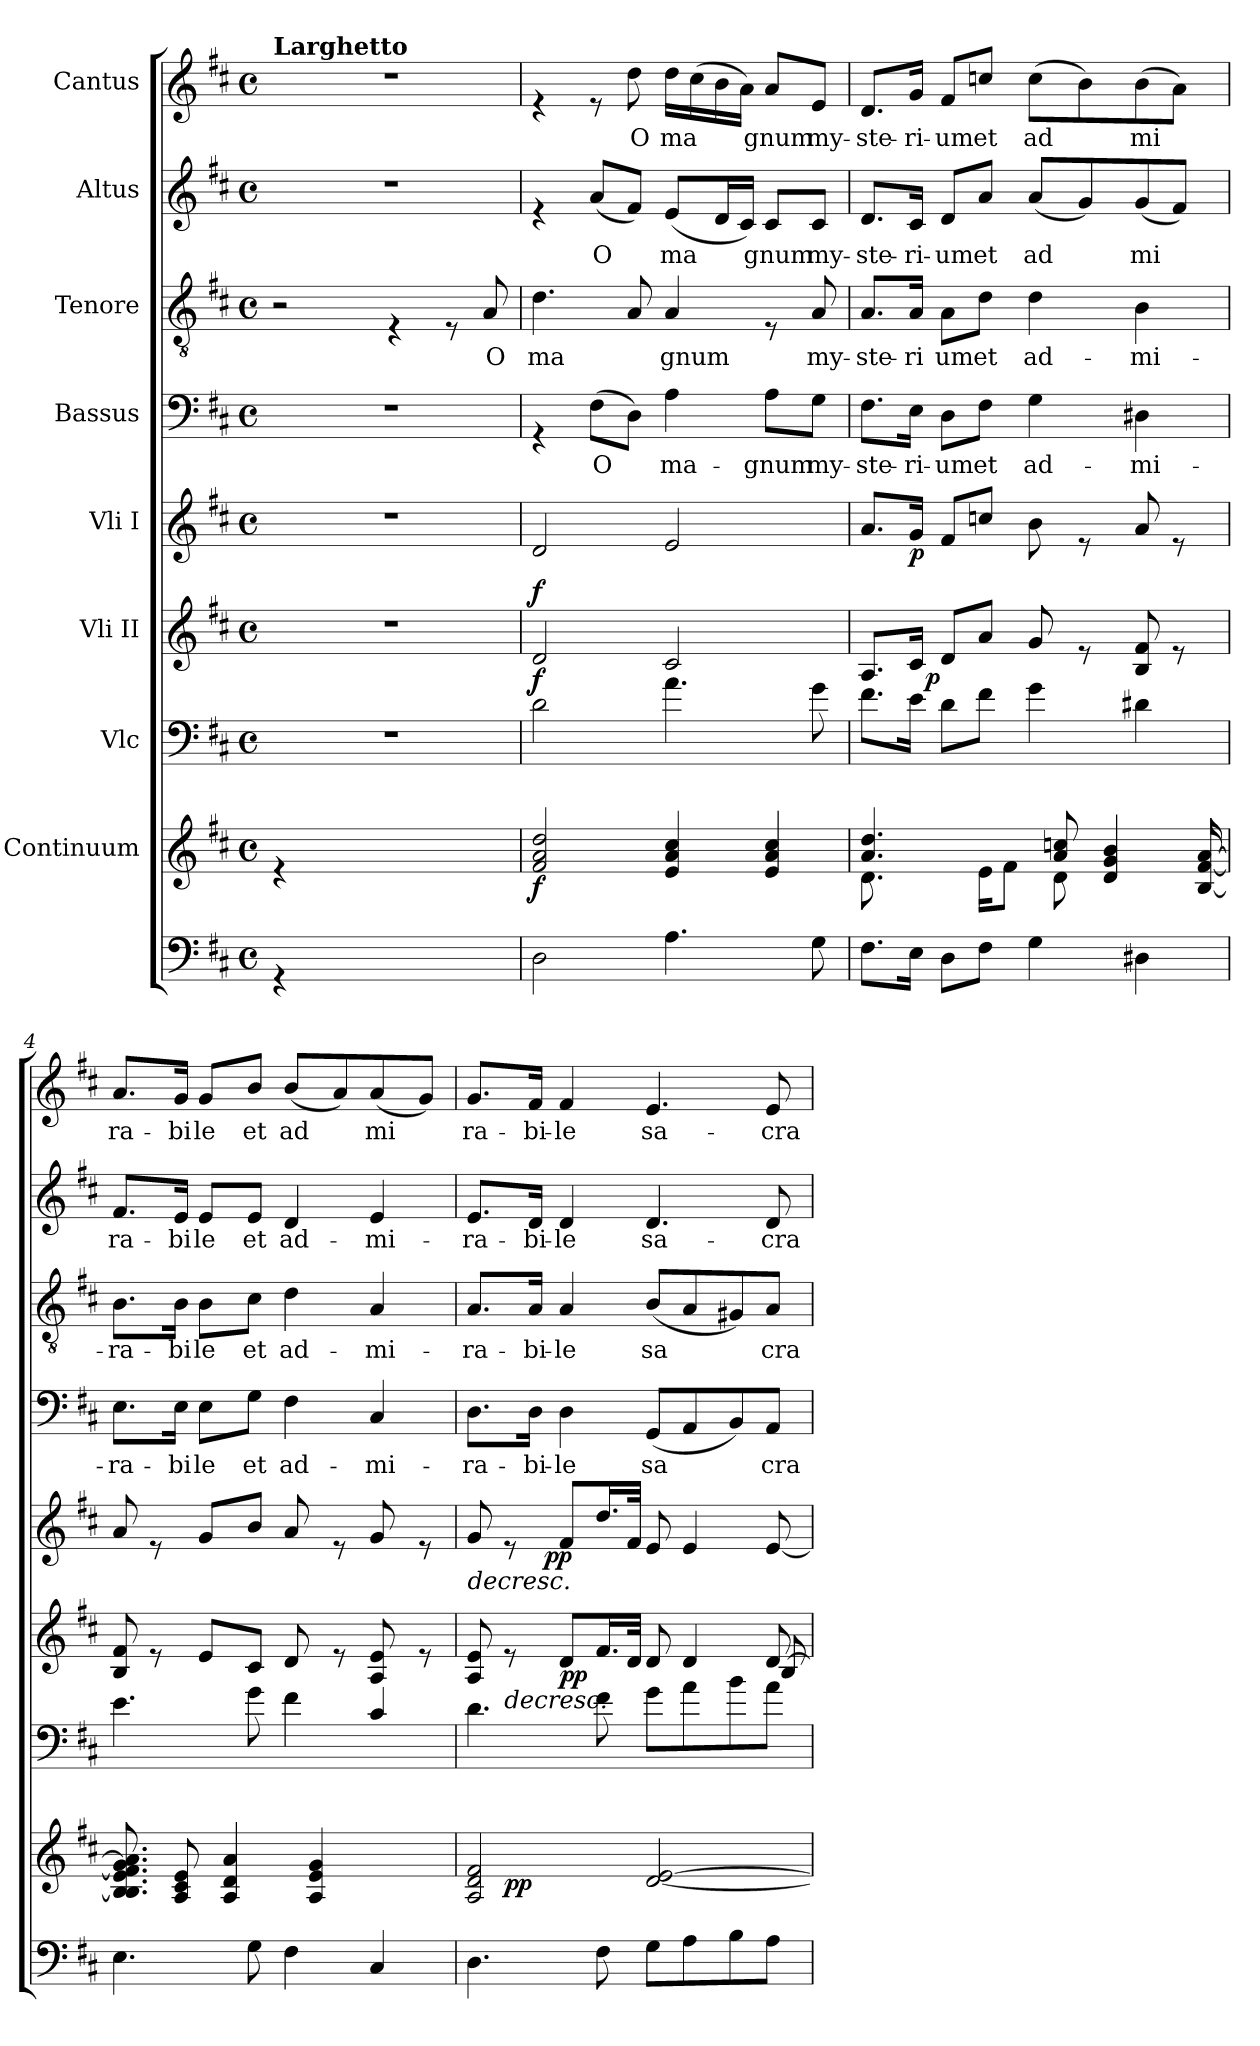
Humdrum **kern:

**kern	**kern	**dynam	**kern	**dynam	**kern	**dynam	**kern	**dynam	**kern	**text	**kern	**text	**kern	**text	**kern	**text
*part9	*part8	*part8	*part7	*part7	*part6	*part6	*part5	*part5	*part4	*part4	*part3	*part3	*part2	*part2	*part1	*part1
*staff9	*staff8	*staff8	*staff7	*staff7	*staff6	*staff6	*staff5	*staff5	*staff4	*staff4	*staff3	*staff3	*staff2	*staff2	*staff1	*staff1
*	*I"Continuum	*	*I"Vlc	*	*I"Vli II	*	*I"Vli I	*	*I"Bassus	*	*I"Tenore	*	*I"Altus	*	*I"Cantus	*
*clefF4	*clefG2	*	*clefF4	*	*clefG2	*	*clefG2	*	*clefF4	*	*clefGv2	*	*clefG2	*	*clefG2	*
*	*	*	*ITrd7c12	*	*	*	*	*	*	*	*	*	*	*	*	*
*k[f#c#]	*k[f#c#]	*	*k[f#c#]	*	*k[f#c#]	*	*k[f#c#]	*	*k[f#c#]	*	*k[f#c#]	*	*k[f#c#]	*	*k[f#c#]	*
*D:	*D:	*	*D:	*	*D:	*	*D:	*	*D:	*	*D:	*	*D:	*	*D:	*
*M4/4	*M4/4	*	*M4/4	*	*M4/4	*	*M4/4	*	*M4/4	*	*M4/4	*	*M4/4	*	*M4/4	*
*met(c)	*met(c)	*	*met(c)	*	*met(c)	*	*met(c)	*	*met(c)	*	*met(c)	*	*met(c)	*	*met(c)	*
=1	=1	=1	=1	=1	=1	=1	=1	=1	=1	=1	=1	=1	=1	=1	=1	=1
!	!	!	!	!	!	!	!	!	!	!	!	!	!	!	!LO:TX:a:B:t=Larghetto	!
4rGG	4re	.	1r	.	1r	.	1r	.	1r	.	2r	.	1r	.	1r	.
2.ryy	2.ryy	.	.	.	.	.	.	.	.	.	.	.	.	.	.	.
.	.	.	.	.	.	.	.	.	.	.	4rE	.	.	.	.	.
.	.	.	.	.	.	.	.	.	.	.	8rE	.	.	.	.	.
!	!	!	!	!	!	!	!	!	!	!	!	!LO:LY:b	!	!	!	!
.	.	.	.	.	.	.	.	.	.	.	8A/	O	.	.	.	.
=2	=2	=2	=2	=2	=2	=2	=2	=2	=2	=2	=2	=2	=2	=2	=2	=2
!	!	!LO:DY:b	!	!LO:DY:a	!	!LO:DY:a	!	!	!	!	!	!LO:LY:b	!	!	!	!
2D\	2f#/ 2a/ 2dd/	f	2D\	f	2d/	f	2d/	.	4rGG	.	4.d\	ma	4re	.	4re	.
!	!	!	!	!	!	!	!	!	!	!LO:LY:b	!	!	!	!LO:LY:b	!	!
.	.	.	.	.	.	.	.	.	(>8F#\L	O	.	.	(<8a/L	O	8re	.
!	!	!	!	!	!	!	!	!	!	!	!	!	!	!	!	!LO:LY:b
.	.	.	.	.	.	.	.	.	8D\J)	.	8A/	.	8f#/J)	.	8dd\	O
!	!	!	!	!	!	!	!	!	!	!LO:LY:b	!	!LO:LY:b	!	!LO:LY:b	!	!LO:LY:b
4.A\	4e/ 4a/ 4cc#/	.	4.A\	.	2c#/	.	2e/	.	4A\	ma-	4A/	gnum	(<8e/L	ma	16dd\LL	ma
.	.	.	.	.	.	.	.	.	.	.	.	.	.	.	(>16cc#\	.
.	.	.	.	.	.	.	.	.	.	.	.	.	16d/L	.	16b\	.
.	.	.	.	.	.	.	.	.	.	.	.	.	16c#/JJ)	.	16a\JJ)	.
!	!	!	!	!	!	!	!	!	!	!LO:LY:b	!	!	!	!LO:LY:b	!	!LO:LY:b
.	4e/ 4a/ 4cc#/	.	.	.	.	.	.	.	8A\L	-gnum	8rE	.	8c#/L	gnum	8a/L	gnum
!	!	!	!	!	!	!	!	!	!	!LO:LY:b	!	!LO:LY:b	!	!LO:LY:b	!	!LO:LY:b
8G\	.	.	8G\	.	.	.	.	.	8G\J	my-	8A/	my-	8c#/J	my-	8e/J	my-
=3	=3	=3	=3	=3	=3	=3	=3	=3	=3	=3	=3	=3	=3	=3	=3	=3
*	*^	*	*	*	*	*	*	*	*	*	*	*	*	*	*	*
!	!	!	!	!	!	!	!	!	!	!	!LO:LY:b	!	!LO:LY:b	!	!LO:LY:b	!	!LO:LY:b
*	*	*	*	*	*	*^	*	*	*	*	*	*	*	*	*	*	*
8.F#\L	4.a/ 4.dd/	8.d\	.	8.F#\L	.	8.A/L	8..ryy	.	8.a/L	.	8.F#\L	-ste-	8.A/L	-ste-	8.d/L	-ste-	8.d/L	-ste-
!	!	!	!	!	!	!	!	!	!	!LO:DY:b	!	!LO:LY:b	!	!LO:LY:b	!	!LO:LY:b	!	!LO:LY:b
16E\Jk	.	4.ryy	.	16E\Jk	.	16c#/Jk	.	.	16g/Jk	p	16E\Jk	-ri-	16A/Jk	-ri	16c#/Jk	-ri-	16g/Jk	-ri-
!	!	!	!	!	!	!	!	!LO:DY:b	!	!	!	!	!	!	!	!	!	!
.	.	.	.	.	.	.	2ryy	p	.	.	.	.	.	.	.	.	.	.
!	!	!	!	!	!	!	!	!	!	!	!	!LO:LY:b	!	!LO:LY:b	!	!LO:LY:b	!	!LO:LY:b
8D\L	.	.	.	8D\L	.	8d/L	.	.	8f#/L	.	8D\L	-um	8A\L	um	8d/L	-um	8f#/L	-um
!	!	!	!	!	!	!	!	!	!	!	!	!LO:LY:b	!	!LO:LY:b	!	!LO:LY:b	!	!LO:LY:b
8F#\J	16e\KL	.	.	8F#\J	.	8a/J	.	.	8ccn/J	.	8F#\J	et	8d\J	et	8a/J	et	8ccn/J	et
.	8f#\J	.	.	.	.	.	.	.	.	.	.	.	.	.	.	.	.	.
!	!	!	!	!	!	!	!	!	!	!	!	!LO:LY:b	!	!LO:LY:b	!	!LO:LY:b	!	!LO:LY:b
4G\	.	.	.	4G\	.	8g/	.	.	8b\	.	4G\	ad-	4d\	ad-	(<8a/L	ad	(>8cc\L	ad
.	8a/ 8ccn/	8d\	.	.	.	.	.	.	.	.	.	.	.	.	.	.	.	.
.	.	.	.	.	.	8re	.	.	8re	.	.	.	.	.	8g/)	.	8b\)	.
.	4d/ 4g/ 4b/	4ryy	.	.	.	.	.	.	.	.	.	.	.	.	.	.	.	.
.	.	.	.	.	.	.	4ryy	.	.	.	.	.	.	.	.	.	.	.
!	!	!	!	!	!	!	!	!	!	!	!	!LO:LY:b	!	!LO:LY:b	!	!LO:LY:b	!	!LO:LY:b
4D#X\	.	.	.	4D#X\	.	8B/ 8f#/	.	.	8a/	.	4D#X\	-mi-	4B\	-mi-	(<8g/	mi	(>8b\	mi
.	.	.	.	.	.	8re	.	.	8re	.	.	.	.	.	8f#/J)	.	8a\J)	.
.	[<16B/ [<16f#/ [<16a/	16ryy	.	.	.	.	.	.	.	.	.	.	.	.	.	.	.	.
.	.	.	.	.	.	.	32ryy	.	.	.	.	.	.	.	.	.	.	.
=4	=4	=4	=4	=4	=4	=4	=4	=4	=4	=4	=4	=4	=4	=4	=4	=4	=4	=4
!	!	!	!	!	!	!	!	!	!	!	!	!LO:LY:b	!	!LO:LY:b	!	!LO:LY:b	!	!LO:LY:b
*	*v	*v	*	*	*	*v	*v	*	*	*	*	*	*	*	*	*	*	*
4.E\	8.B/] 8.B/ 8.e/ 8.f#/] 8.g/ 8.a/]	.	4.E\	.	8B/ 8f#/	.	8a/	.	8.E\L	-ra-	8.B\L	-ra-	8.f#/L	ra-	8.a/L	ra-
.	.	.	.	.	8re	.	8re	.	.	.	.	.	.	.	.	.
!	!	!	!	!	!	!	!	!	!	!LO:LY:b	!	!LO:LY:b	!	!LO:LY:b	!	!LO:LY:b
.	8A/ 8c#/ 8e/	.	.	.	.	.	.	.	16E\Jk	-bi	16B\Jk	-bi	16e/Jk	-bi	16g/Jk	-bi
!	!	!	!	!	!	!	!	!	!	!LO:LY:b	!	!LO:LY:b	!	!LO:LY:b	!	!LO:LY:b
.	.	.	.	.	8e/L	.	8g/L	.	8E\L	le	8B\L	le	8e/L	le	8g/L	le
.	4A/ 4d/ 4a/	.	.	.	.	.	.	.	.	.	.	.	.	.	.	.
!	!	!	!	!	!	!	!	!	!	!LO:LY:b	!	!LO:LY:b	!	!LO:LY:b	!	!LO:LY:b
8G\	.	.	8G\	.	8c#/J	.	8b/J	.	8G\J	et	8c#\J	et	8e/J	et	8b/J	et
!	!	!	!	!	!	!	!	!	!	!LO:LY:b	!	!LO:LY:b	!	!LO:LY:b	!	!LO:LY:b
4F#\	.	.	4F#\	.	8d/	.	8a/	.	4F#\	ad-	4d\	ad-	4d/	ad-	(<8b/L	ad
.	4A/ 4e/ 4g/	.	.	.	.	.	.	.	.	.	.	.	.	.	.	.
.	.	.	.	.	8re	.	8re	.	.	.	.	.	.	.	8a/)	.
!	!	!	!	!	!	!	!	!	!	!LO:LY:b	!	!LO:LY:b	!	!LO:LY:b	!	!LO:LY:b
4C#/	.	.	4C#/	.	8A/ 8e/	.	8g/	.	4C#/	-mi-	4A/	-mi-	4e/	-mi-	(<8a/	mi
.	8.ryy	.	.	.	.	.	.	.	.	.	.	.	.	.	.	.
.	.	.	.	.	8re	.	8re	.	.	.	.	.	.	.	8g/J)	.
!!LO:PB:g=z
=5	=5	=5	=5	=5	=5	=5	=5	=5	=5	=5	=5	=5	=5	=5	=5	=5
*	*	*	*	*	*^	*	*	*	*	*	*	*	*	*	*	*
!	!	!	!	!	!	!	!	!	!LO:HP:b	!	!LO:LY:b	!	!LO:LY:b	!	!LO:LY:b	!	!LO:LY:b
*	*^	*	*	*	*	*	*	*^	*	*	*	*	*	*	*	*	*
4.D\	2A/ 2d/ 2f#/	8ryy	.	4.D\	.	8A/ 8e/	2..ryy	.	8g/	8..ryy	>	8.D\L	-ra-	8.A/L	-ra-	8.e/L	-ra-	8.g/L	ra-
!	!	!	!LO:DY:b	!	!	!	!	!LO:HP:b	!	!	!	!	!	!	!	!	!	!	!
.	.	2..ryy	pp	.	.	8re	.	>	8re	.	.	.	.	.	.	.	.	.	.
!	!	!	!	!	!	!	!	!	!	!	!	!	!LO:LY:b	!	!LO:LY:b	!	!LO:LY:b	!	!LO:LY:b
.	.	.	.	.	.	.	.	.	.	.	.	16D\Jk	-bi-	16A/Jk	-bi-	16d/Jk	-bi-	16f#/Jk	-bi-
!	!	!	!	!	!	!	!	!	!	!	!LO:DY:b	!	!	!	!	!	!	!	!
.	.	.	.	.	.	.	.	.	.	2ryy	pp	.	.	.	.	.	.	.	.
!	!	!	!	!	!	!	!	!LO:DY:b	!	!	!	!	!LO:LY:b	!	!LO:LY:b	!	!LO:LY:b	!	!LO:LY:b
.	.	.	.	.	.	8d/L	.	pp	8f#/L	.	.	4D\	-le	4A/	-le	4d/	-le	4f#/	-le
8F#\	.	.	.	8F#\	.	16.f#/L	.	.	16.dd/L	.	.	.	.	.	.	.	.	.	.
.	.	.	.	.	.	32d/JJk	.	.	32f#/JJk	.	.	.	.	.	.	.	.	.	.
!	!	!	!	!	!	!	!	!	!	!	!	!	!LO:LY:b	!	!LO:LY:b	!	!LO:LY:b	!	!LO:LY:b
8G\L	[<2d/ [<2e/	.	.	8G\L	.	8d/	.	.	8e/	.	]	(<8GG/L	sa	(<8B/L	sa	4.d/	sa-	4.e/	sa-
8A\	.	.	.	8A\	.	4d/	.	]	4e/	.	.	8AA/	.	8A/	.	.	.	.	.
.	.	.	.	.	.	.	.	.	.	4ryy	.	.	.	.	.	.	.	.	.
8B\	.	.	.	8B\	.	.	.	.	.	.	.	8BB/)	.	8G#X/)	.	.	.	.	.
!	!	!	!	!	!	!	!	!	!	!	!	!	!LO:LY:b	!	!LO:LY:b	!	!LO:LY:b	!	!LO:LY:b
8A\J	.	.	.	8A\J	.	[<8d/	8B/	.	[<8e/	.	.	8AA/J	cra-	8A/J	cra-	8d/	-cra-	8e/	-cra-
.	.	.	.	.	.	.	.	.	.	32ryy	.	.	.	.	.	.	.	.	.
*	*	*	*	*	*	*v	*v	*	*	*	*	*	*	*	*	*	*	*	*
*	*v	*v	*	*	*	*	*	*v	*v	*	*	*	*	*	*	*	*	*
=	=	=	=	=	=	=	=	=	=	=	=	=	=	=	=	=
*-	*-	*-	*-	*-	*-	*-	*-	*-	*-	*-	*-	*-	*-	*-	*-	*-
